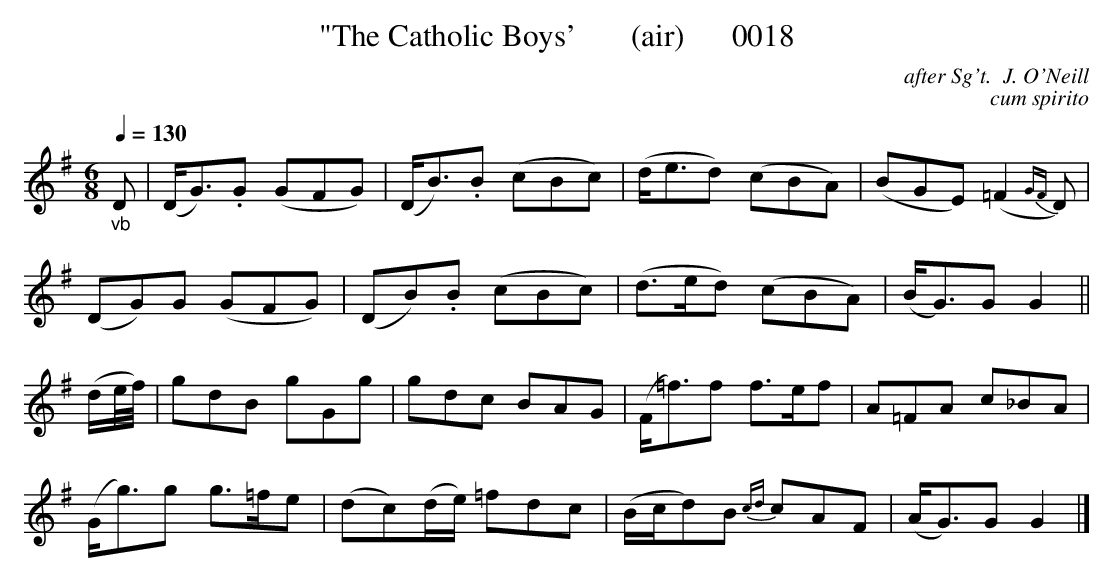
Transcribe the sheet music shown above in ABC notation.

X:1
T: "The Catholic Boys'       (air)      0018
C:after Sg't.  J. O'Neill
C:cum spirito
Q:1/4=130
M:6/8
L:1/8
K:G
"_vb"D|(D/2G3/2).G (GFG)|(D/2B3/2).B (cBc)|(d/2e3/2d) (cBA)|(BGE) (=F2{GF}D)|
(DG)G (GFG)|(DB).B (cBc)|(d3/2e/2d) (cBA)|(B/2G3/2)G G2||
(d/2e/4f/4)|gdB gGg|gdc BAG|(F/2=f3/2)f f3/2e/2f|A=FA c_BA|
(G/2g3/2)g g3/2=f/2e|(dc)(d/2e/2) =fdc|(B/2c/2d)B {cd}cAF|(A/2G3/2)G G2|]
